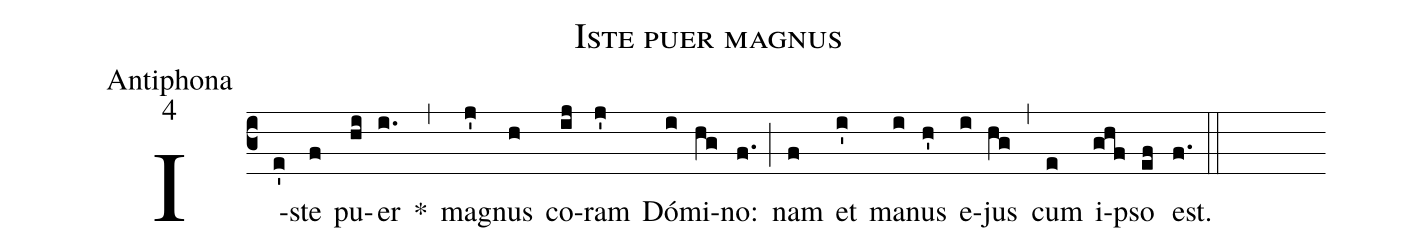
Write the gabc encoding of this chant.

name:Iste puer magnus;
office-part:Antiphona;
mode:4;
%%
(c3) I(e')ste(f) pu(hi)er(i.) *(,) ma(j')gnus(h) co(ij)ram(j') Dó(i)mi(hg)no:(f.) (;) nam(f) et(i') ma(i)nus(h') e(i)jus(hg) (,) cum(e) i(ghf)pso(ef) est.(f.) (::)
